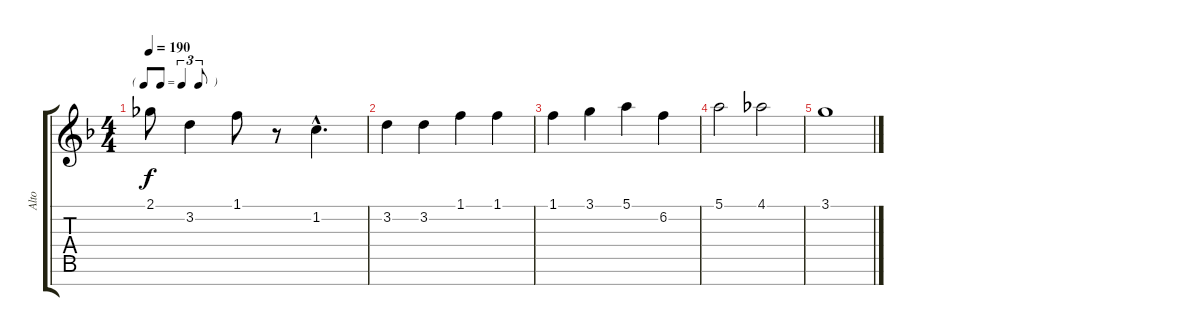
\track ("Alto" "Alto") {instrument acousticguitarnylon}
\staff {score tabs}
\tuning (E4 B3 G3 D3 A2 E2 B1) {hide}
\ts (4 4)
\tf triplet8th
\tempo 190
\clef g2
\ks f
2.1{t}.8{dy f} 3.2.4 1.1.8 r.8 1.2{hac}.4{d} |
3.2.4 3.2.4 1.1.4 1.1.4 |
1.1.4 3.1.4 5.1.4 6.2.4 |
5.1.2 4.1.2 |
3.1.1
